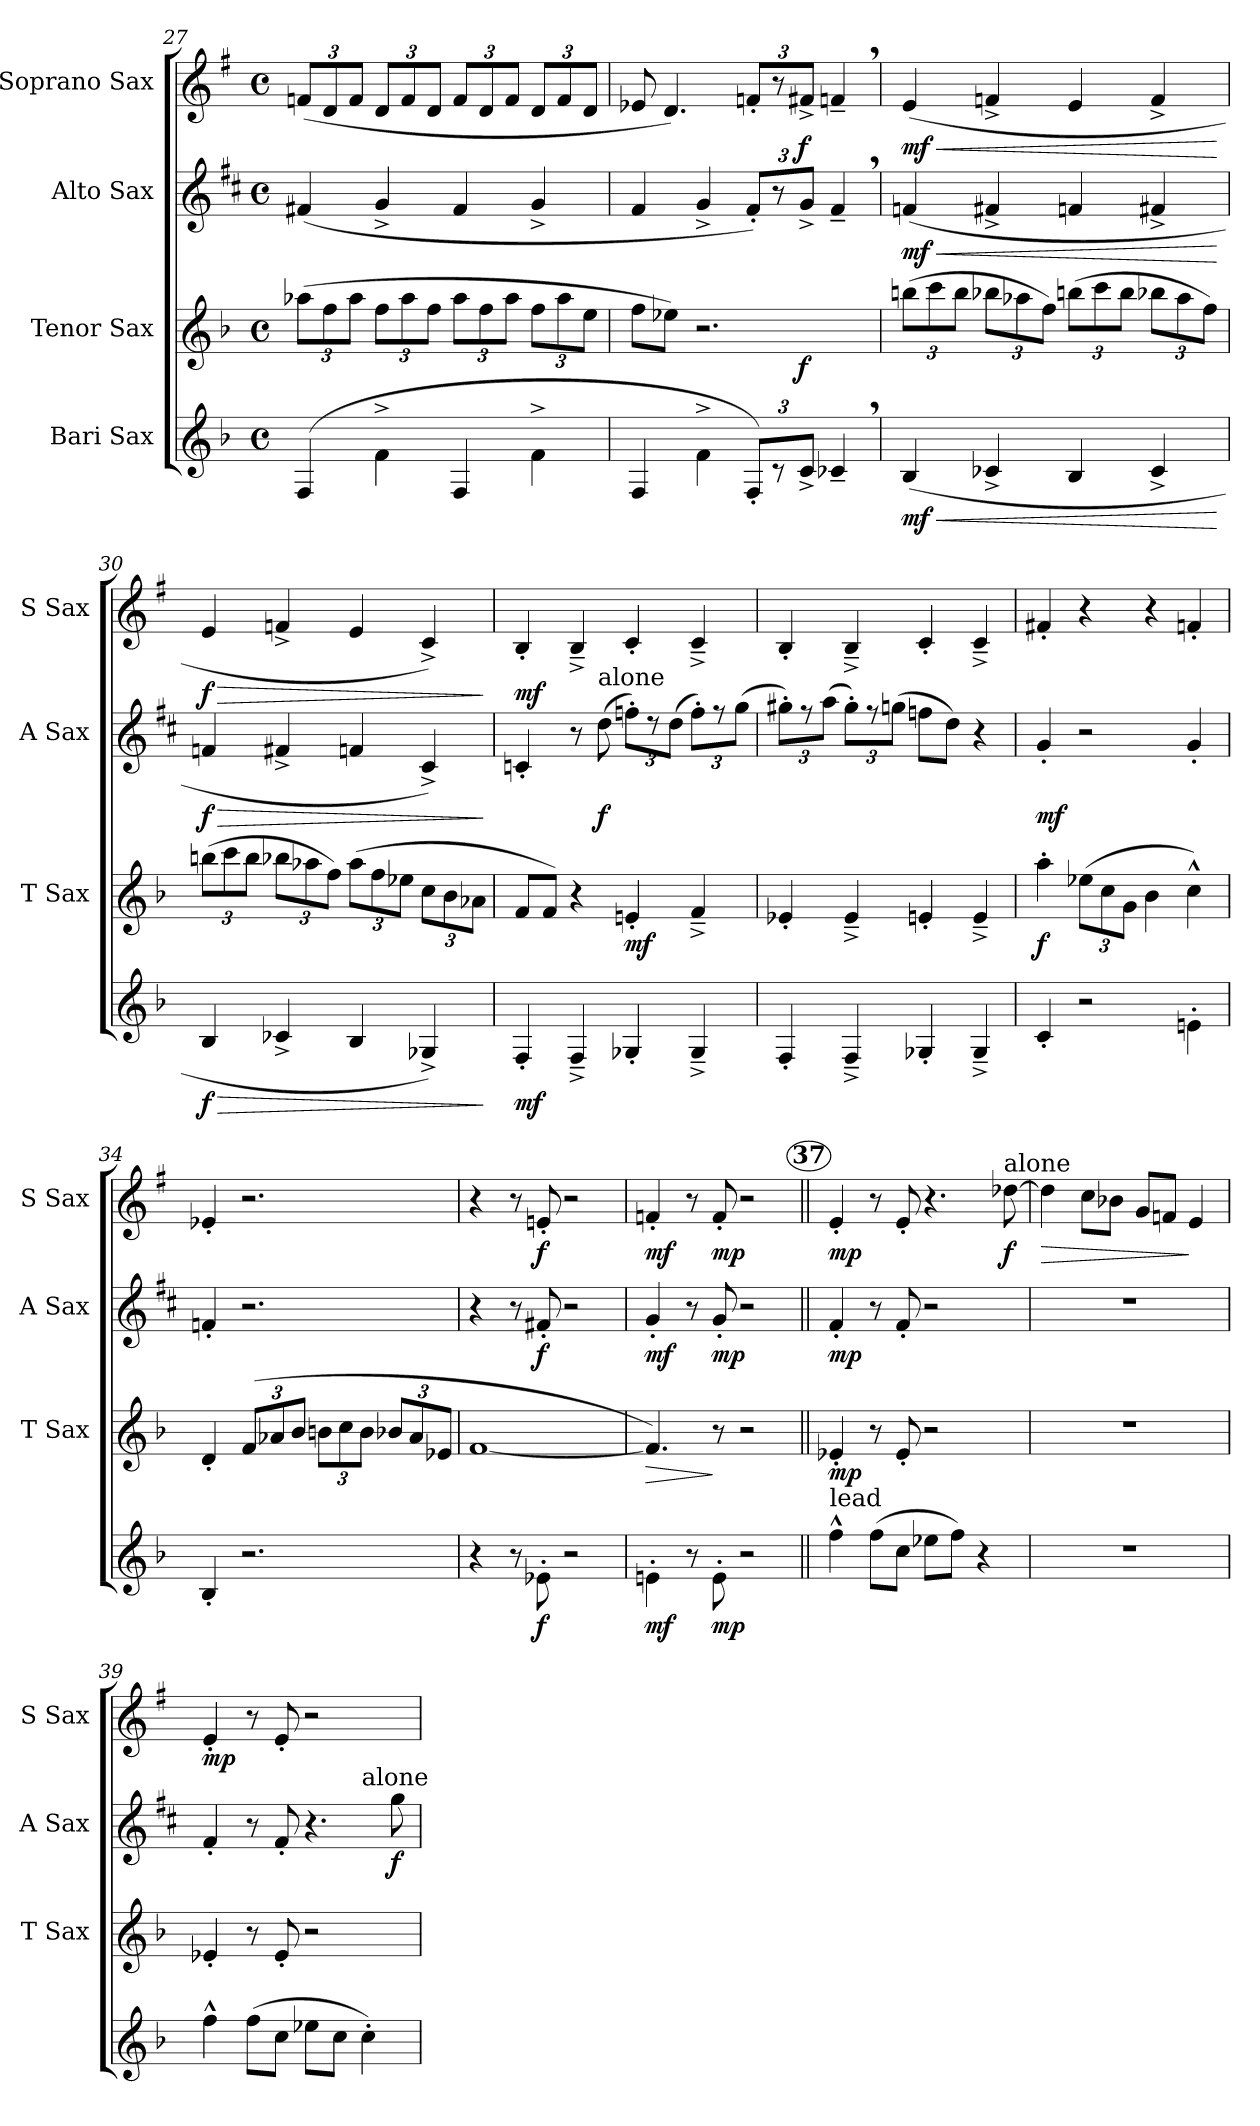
**kern	**dynam	**kern	**dynam	**kern	**dynam	**kern	**dynam
*part4	*part4	*part3	*part3	*part2	*part2	*part1	*part1
*staff4	*staff4	*staff3	*staff3	*staff2	*staff2	*staff1	*staff1
*I"Bari Sax	*	*I"Tenor Sax	*	*I"Alto Sax	*	*I"Soprano Sax	*
*	*	*I'T Sax	*	*I'A Sax	*	*I'S Sax	*
*clefG2	*	*clefG2	*	*clefG2	*	*clefG2	*
*ITrd12c21	*	*ITrd8c14	*	*ITrd5c9	*	*ITrd1c2	*
*k[b-]	*	*k[b-]	*	*k[b-]	*	*k[b-]	*
*F:	*	*F:	*	*F:	*	*F:	*
*M4/4	*	*M4/4	*	*M4/4	*	*M4/4	*
*met(c)	*	*met(c)	*	*met(c)	*	*met(c)	*
=27	=27	=27	=27	=27	=27	=27	=27
(4FF/	.	(>12a-X\L	.	(4An/	.	(<12e-X/L	.
.	.	12f\	.	.	.	12c/	.
.	.	12a-\J	.	.	.	12e-/J	.
4F^>\	.	12f\L	.	4B-^</	.	12c/L	.
.	.	12a-\	.	.	.	12e-/	.
.	.	12f\J	.	.	.	12c/J	.
4FF/	.	12a-\L	.	4A/	.	12e-/L	.
.	.	12f\	.	.	.	12c/	.
.	.	12a-\J	.	.	.	12e-/J	.
4F^>\	.	12f\L	.	4B-^</	.	12c/L	.
.	.	12a-\	.	.	.	12e-/	.
.	.	12e\J	.	.	.	12c/J	.
=28	=28	=28	=28	=28	=28	=28	=28
*	*	*^	*	*	*	*	*
4FF/	.	8f\L	3%2ryy	.	4A/	.	8d-X/	.
.	.	8e-X\J)	.	.	.	.	4.c/)	.
4F^>\	.	2.r	.	.	4B-^</	.	.	.
12FF'</L)	.	.	.	.	12A'</L)	.	12e-X'</L	.
12r	.	.	.	.	12r	.	12r	.
!	!	!	!	!LO:DY:b	!	!	!	!LO:DY:b
12C^</J	.	.	3ryy	f	12B-^</J	.	12en^</J	f
4C-X~<,>/	.	.	.	.	4A~<,>/	.	4e-X~<,>/	.
=29	=29	=29	=29	=29	=29	=29	=29	=29
!	!LO:HP:b	!	!	!	!	!LO:HP:b	!	!LO:HP:b
!	!LO:DY:n=1:b	!	!	!	!	!LO:DY:n=1:b	!	!LO:DY:n=1:b
*	*	*v	*v	*	*	*	*	*
(4BB-/	< mf	(>12bn\L	.	(4A-X/	< mf	(4d/	< mf
.	.	12cc\	.	.	.	.	.
.	.	12b\J	.	.	.	.	.
4C-X^</	.	12b-X\L	.	4An^</	.	4e-X^</	.
.	.	12a-X\	.	.	.	.	.
.	.	12f\J)	.	.	.	.	.
4BB-/	.	(>12bn\L	.	4A-X/	.	4d/	.
.	.	12cc\	.	.	.	.	.
.	.	12b\J	.	.	.	.	.
4C-^</	.	12b-X\L	.	4An^</	.	4e-^</	.
.	.	12a-\	.	.	.	.	.
.	.	12f\J)	.	.	.	.	.
.	[	.	.	.	[	.	[
=30	=30	=30	=30	=30	=30	=30	=30
!	!LO:HP:b	!	!	!	!LO:HP:b	!	!LO:HP:b
!	!LO:DY:n=1:b	!	!	!	!LO:DY:n=1:b	!	!LO:DY:n=1:b
4BB-/	> f	(>12bn\L	.	4A-X/	> f	4d/	> f
.	.	12cc\	.	.	.	.	.
.	.	12b\J	.	.	.	.	.
4C-X^</	.	12b-X\L	.	4An^</	.	4e-X^</	.
.	.	12a-X\	.	.	.	.	.
.	.	12f\J)	.	.	.	.	.
4BB-/	.	(>12a-\L	.	4A-X/	.	4d/	.
.	.	12f\	.	.	.	.	.
.	.	12e-X\J	.	.	.	.	.
4GG-X^</)	.	12c\L	.	4E^</)	.	4B-^</)	.
.	.	12B-\	.	.	.	.	.
.	.	12A-X\J	.	.	.	.	.
.	]	.	.	.	]	.	]
!!LO:LB:g=z
=31	=31	=31	=31	=31	=31	=31	=31
!	!LO:DY:b	!	!	!	!	!	!LO:DY:b
4FF'</	mf	8F/L	.	4E-X'</	.	4A'</	mf
.	.	8F/J)	.	.	.	.	.
4FF^<~</	.	4r	.	8r	.	4A^<~</	.
!	!	!	!	!LO:TX:a:t=alone	!	!	!
!	!	!	!	!	!LO:DY:b	!	!
.	.	.	.	(>8f\	f	.	.
!	!	!	!LO:DY:b	!	!	!	!
4GG-X'</	.	4En'</	mf	12a-X'>\L)	.	4B-'</	.
.	.	.	.	12r	.	.	.
.	.	.	.	(>12f\J	.	.	.
4GG-^<~</	.	4F^<~</	.	12a-'>\L)	.	4B-^<~</	.
.	.	.	.	12r	.	.	.
.	.	.	.	(>12b-\J	.	.	.
=32	=32	=32	=32	=32	=32	=32	=32
4FF'</	.	4E-X'</	.	12bn'>\L)	.	4A'</	.
.	.	.	.	12r	.	.	.
.	.	.	.	(>12cc\J	.	.	.
4FF^<~</	.	4E-^<~</	.	12b'>\L)	.	4A^<~</	.
.	.	.	.	12r	.	.	.
.	.	.	.	(>12b-X\J	.	.	.
4GG-X'</	.	4En'</	.	8a-X\L	.	4B-'</	.
.	.	.	.	8f\J)	.	.	.
4GG-^<~</	.	4E^<~</	.	4r	.	4B-^<~</	.
=33	=33	=33	=33	=33	=33	=33	=33
!	!	!	!LO:DY:b	!	!LO:DY:b	!	!
4C'</	.	4a'>\	f	4B-'</	mf	4en'<</	.
2r	.	(>12e-X\L	.	2r	.	4r	.
.	.	12c\	.	.	.	.	.
.	.	12G\J	.	.	.	.	.
.	.	4B-\	.	.	.	4r	.
4En'>\	.	4c^^>\)	.	4B-'</	.	4e-X'</	.
=34	=34	=34	=34	=34	=34	=34	=34
4BB-'</	.	4D'</	.	4A-X'</	.	4d-X'</	.
2.r	.	(>12F/L	.	2.r	.	2.r	.
.	.	12A-X/	.	.	.	.	.
.	.	12B-/J	.	.	.	.	.
.	.	12Bn\L	.	.	.	.	.
.	.	12c\	.	.	.	.	.
.	.	12B\J	.	.	.	.	.
.	.	12B-X/L	.	.	.	.	.
.	.	12A-/	.	.	.	.	.
.	.	12E-X/J	.	.	.	.	.
=35	=35	=35	=35	=35	=35	=35	=35
4r	.	[1F	.	4r	.	4r	.
8r	.	.	.	8r	.	8r	.
!	!LO:DY:b	!	!	!	!LO:DY:b	!	!LO:DY:b
8E-X'>\	f	.	.	8An'</	f	8dn'</	f
2r	.	.	.	2r	.	2r	.
=36	=36	=36	=36	=36	=36	=36	=36
!	!LO:DY:b	!	!LO:HP:b	!	!LO:DY:b	!	!LO:DY:b
4En'>\	mf	4.F/])	>	4B-'</	mf	4e-X'</	mf
8r	.	.	.	8r	.	8r	.
!	!LO:DY:b	!	!	!	!LO:DY:b	!	!LO:DY:b
8E'>\	mp	8r	]	8B-'</	mp	8e-'</	mp
2r	.	2r	.	2r	.	2r	.
!!LO:PB:g=z
!!LO:REH:place=s1:a:B:enc=circle:fs=10.5:t=37
=37||	=37||	=37||	=37||	=37||	=37||	=37||	=37||
!LO:TX:a:t=lead	!	!	!	!	!	!	!
!	!	!	!LO:DY:b	!	!LO:DY:b	!	!LO:DY:b
4f^^>\	.	4E-X'</	mp	4A'</	mp	4d'</	mp
(>8f\L	.	8r	.	8r	.	8r	.
8c\J	.	8E-'</	.	8A'</	.	8d'</	.
8e-X\L	.	2r	.	2r	.	4.r	.
8f\J)	.	.	.	.	.	.	.
4r	.	.	.	.	.	.	.
!	!	!	!	!	!	!LO:TX:a:t=alone	!
!	!	!	!	!	!	!	!LO:DY:b
.	.	.	.	.	.	[8cc-X\	f
=38	=38	=38	=38	=38	=38	=38	=38
!	!	!	!	!	!	!	!LO:HP:b
1r	.	1r	.	1r	.	4cc-\]	>
.	.	.	.	.	.	8b-\L	.
.	.	.	.	.	.	8a-X\J	.
.	.	.	.	.	.	8f/L	.
.	.	.	.	.	.	8e-X/J	.
.	.	.	.	.	.	4d/	]
=39	=39	=39	=39	=39	=39	=39	=39
!	!	!	!	!	!	!	!LO:DY:b
*	*	*	*	*^	*	*	*
4f^^>\	.	4E-X'</	.	4A'</	2.ryy	.	4d'</	mp
(>8f\L	.	8r	.	8r	.	.	8r	.
8c\J	.	8E-'</	.	8A'</	.	.	8d'</	.
8e-X\L	.	2r	.	4.r	.	.	2r	.
8c\J	.	.	.	.	.	.	.	.
!	!	!	!	!	!LO:TX:a:t=alone	!	!	!
4c'>\)	.	.	.	.	4ryy	.	.	.
!	!	!	!	!	!	!LO:DY:b	!	!
.	.	.	.	8b-\	.	f	.	.
*	*	*	*	*v	*v	*	*	*
=	=	=	=	=	=	=	=
*-	*-	*-	*-	*-	*-	*-	*-
